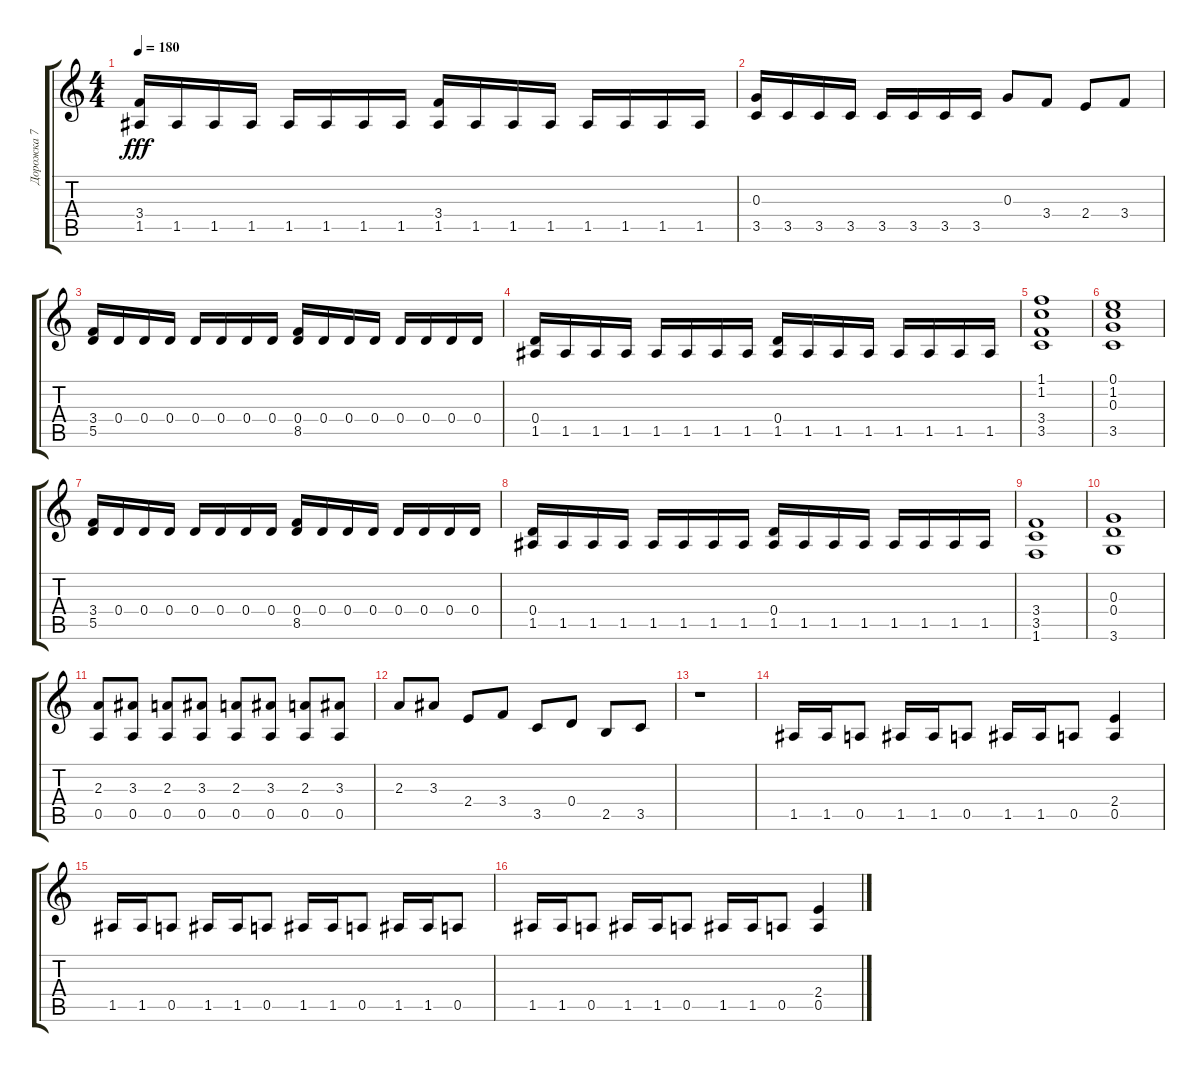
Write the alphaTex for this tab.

\track ("Дорожка 7" "Дорожка 7") {instrument distortionguitar}
\staff {score tabs}
\tuning (E4 B3 G3 D3 A2 E2) {hide}
\ts (4 4)
\tempo 180
\clef g2
\ks c
(3.4 1.5).16{dy fff} 1.5.16 1.5.16 1.5.16 1.5.16 1.5.16 1.5.16 1.5.16 (3.4 1.5).16 1.5.16 1.5.16 1.5.16 1.5.16 1.5.16 1.5.16 1.5.16 |
(0.3 3.5).16 3.5.16 3.5.16 3.5.16 3.5.16 3.5.16 3.5.16 3.5.16 0.3.8 3.4.8 2.4.8 3.4.8 |
(3.4 5.5).16 0.4.16 0.4.16 0.4.16 0.4.16 0.4.16 0.4.16 0.4.16 (0.4 8.5).16 0.4.16 0.4.16 0.4.16 0.4.16 0.4.16 0.4.16 0.4.16 |
(0.4 1.5).16 1.5.16 1.5.16 1.5.16 1.5.16 1.5.16 1.5.16 1.5.16 (0.4 1.5).16 1.5.16 1.5.16 1.5.16 1.5.16 1.5.16 1.5.16 1.5.16 |
(1.1 1.2 3.4 3.5).1 |
(0.1 1.2 0.3 3.5).1 |
(3.4 5.5).16 0.4.16 0.4.16 0.4.16 0.4.16 0.4.16 0.4.16 0.4.16 (0.4 8.5).16 0.4.16 0.4.16 0.4.16 0.4.16 0.4.16 0.4.16 0.4.16 |
(0.4 1.5).16 1.5.16 1.5.16 1.5.16 1.5.16 1.5.16 1.5.16 1.5.16 (0.4 1.5).16 1.5.16 1.5.16 1.5.16 1.5.16 1.5.16 1.5.16 1.5.16 |
(3.4 3.5 1.6).1 |
(0.3 0.4 3.6).1 |
(2.3 0.5).8 (3.3 0.5).8 (2.3 0.5).8 (3.3 0.5).8 (2.3 0.5).8 (3.3 0.5).8 (2.3 0.5).8 (3.3 0.5).8 |
2.3.8 3.3.8 2.4.8 3.4.8 3.5.8 0.4.8 2.5.8 3.5.8 |
r.1 |
1.5.16 1.5.16 0.5.8 1.5.16 1.5.16 0.5.8 1.5.16 1.5.16 0.5.8 (2.4 0.5).4 |
1.5.16 1.5.16 0.5.8 1.5.16 1.5.16 0.5.8 1.5.16 1.5.16 0.5.8 1.5.16 1.5.16 0.5.8 |
1.5.16 1.5.16 0.5.8 1.5.16 1.5.16 0.5.8 1.5.16 1.5.16 0.5.8 (2.4 0.5).4
